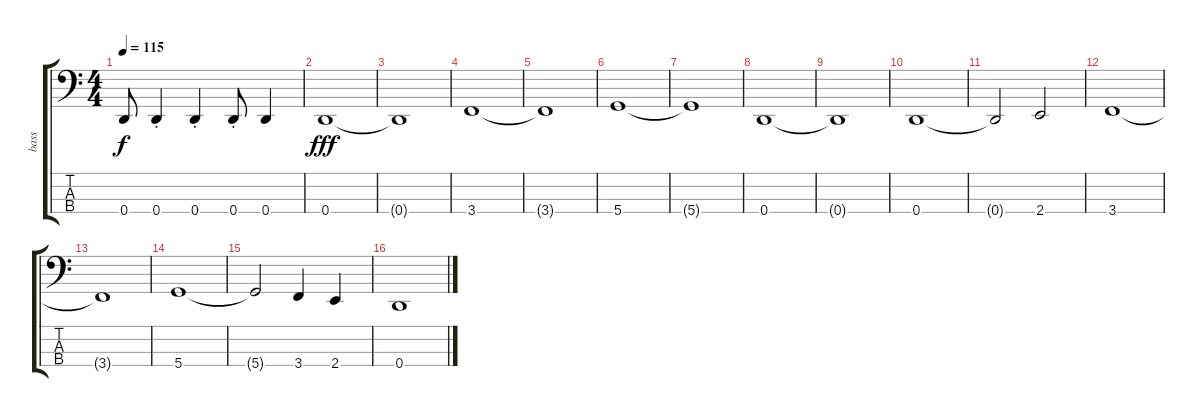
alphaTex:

\track ("bass" "bass") {instrument electricbassfinger}
\staff {score tabs}
\tuning (F2 C2 G1 D1) {hide}
\ts (4 4)
\tempo 115
\clef f4
\ks c
0.4.8{dy f} 0.4{st}.4 0.4{st}.4 0.4{st}.8 0.4.4 |
0.4.1{dy fff} |
0.4{t}.1 |
3.4.1 |
3.4{t}.1 |
5.4.1 |
5.4{t}.1 |
0.4.1 |
0.4{t}.1 |
0.4.1 |
0.4{t}.2 2.4.2 |
3.4.1 |
3.4{t}.1 |
5.4.1 |
5.4{t}.2 3.4.4 2.4.4 |
0.4.1
